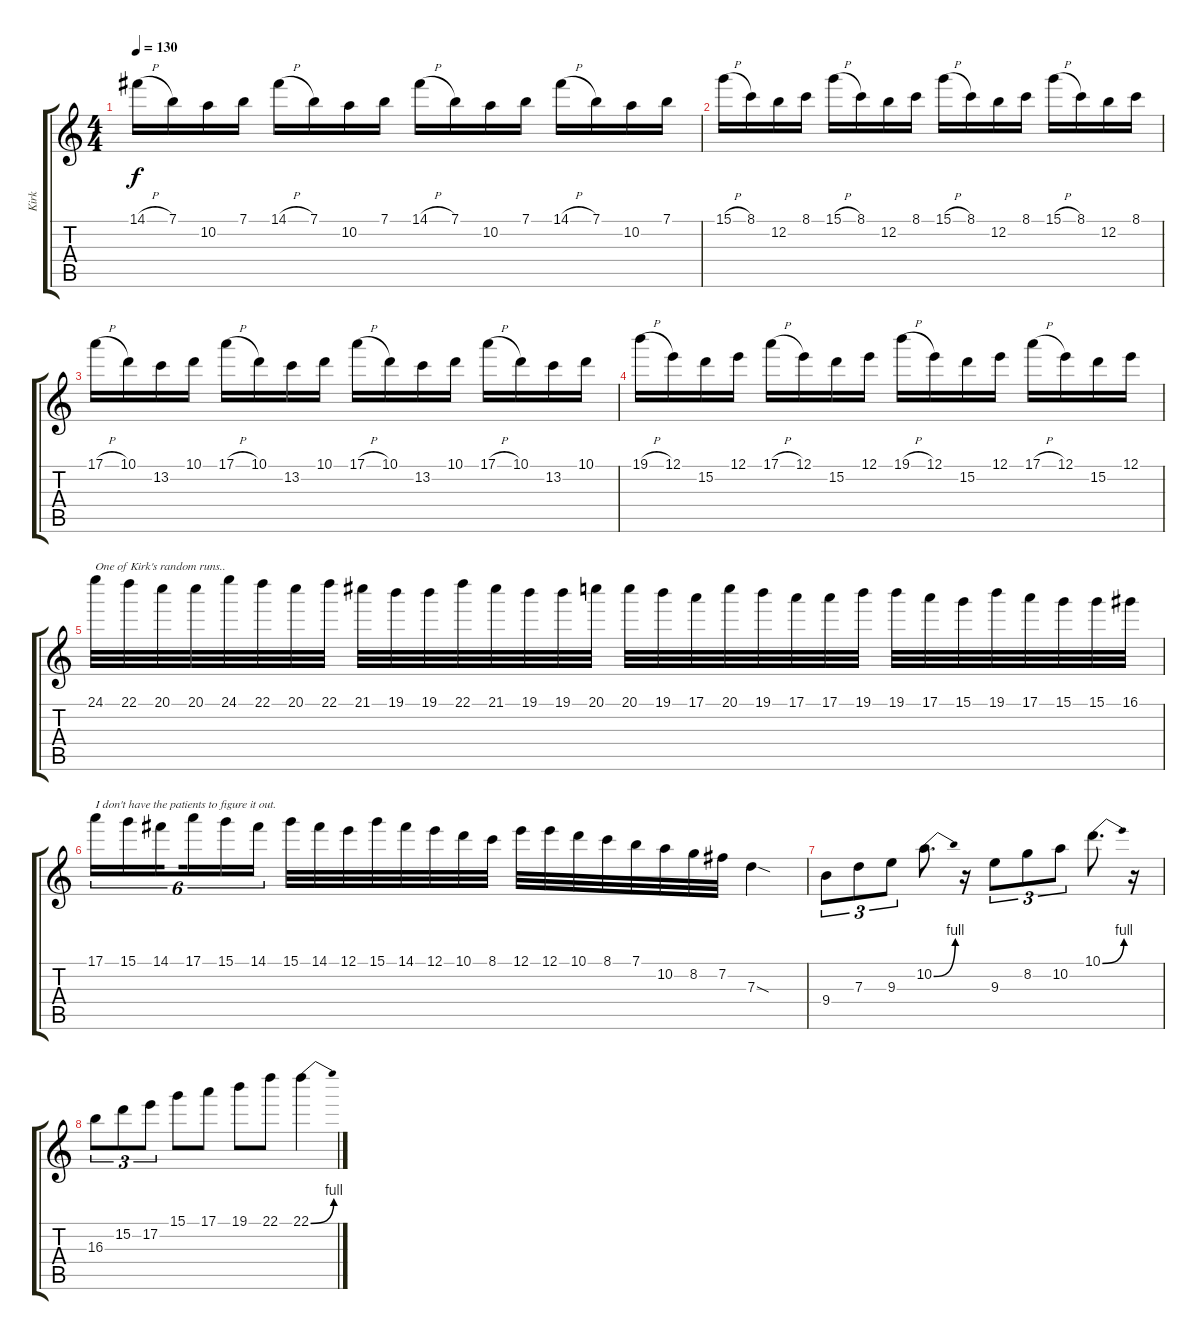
\track ("Kirk" "Kirk") {instrument distortionguitar}
\staff {score tabs}
\tuning (E4 B3 G3 D3 A2 E2) {hide}
\ts (4 4)
\tempo 130
\clef g2
\ks c
14.1{h}.16{dy f} 7.1.16 10.2.16 7.1.16 14.1{h}.16 7.1.16 10.2.16 7.1.16 14.1{h}.16 7.1.16 10.2.16 7.1.16 14.1{h}.16 7.1.16 10.2.16 7.1.16 |
15.1{h}.16 8.1.16 12.2.16 8.1.16 15.1{h}.16 8.1.16 12.2.16 8.1.16 15.1{h}.16 8.1.16 12.2.16 8.1.16 15.1{h}.16 8.1.16 12.2.16 8.1.16 |
17.1{h}.16 10.1.16 13.2.16 10.1.16 17.1{h}.16 10.1.16 13.2.16 10.1.16 17.1{h}.16 10.1.16 13.2.16 10.1.16 17.1{h}.16 10.1.16 13.2.16 10.1.16 |
19.1{h}.16 12.1.16 15.2.16 12.1.16 17.1{h}.16 12.1.16 15.2.16 12.1.16 19.1{h}.16 12.1.16 15.2.16 12.1.16 17.1{h}.16 12.1.16 15.2.16 12.1.16 |
24.1.32{txt "One of Kirk's random runs.."} 22.1.32 20.1.32 20.1.32 24.1.32 22.1.32 20.1.32 22.1.32 21.1.32 19.1.32 19.1.32 22.1.32 21.1.32 19.1.32 19.1.32 20.1.32 20.1.32 19.1.32 17.1.32 20.1.32 19.1.32 17.1.32 17.1.32 19.1.32 19.1.32 17.1.32 15.1.32 19.1.32 17.1.32 15.1.32 15.1.32 16.1.32 |
17.1.16{tu (6 4) txt "I don't have the patients to figure it out."} 15.1.16{tu (6 4)} 14.1.16{tu (6 4) beam splitsecondary} 17.1.16{tu (6 4)} 15.1.16{tu (6 4)} 14.1.16{tu (6 4)} 15.1.32 14.1.32 12.1.32 15.1.32 14.1.32 12.1.32 10.1.32 8.1.32 12.1.32 12.1.32 10.1.32 8.1.32 7.1.32 10.2.32 8.2.32 7.2.32 7.3{sod}.4 |
9.4.8{tu (3 2)} 7.3.8{tu (3 2)} 9.3.8{tu (3 2)} 10.2{be (bend 0 0 60 4)}.8{d} r.16 9.3.8{tu (3 2)} 8.2.8{tu (3 2)} 10.2.8{tu (3 2)} 10.1{be (bend 0 0 60 4)}.8{d} r.16 |
16.3.8{tu (3 2)} 15.2.8{tu (3 2)} 17.2.8{tu (3 2)} 15.1.8 17.1.8 19.1.8 22.1.8 22.1{be (bend 0 0 60 4)}.4
